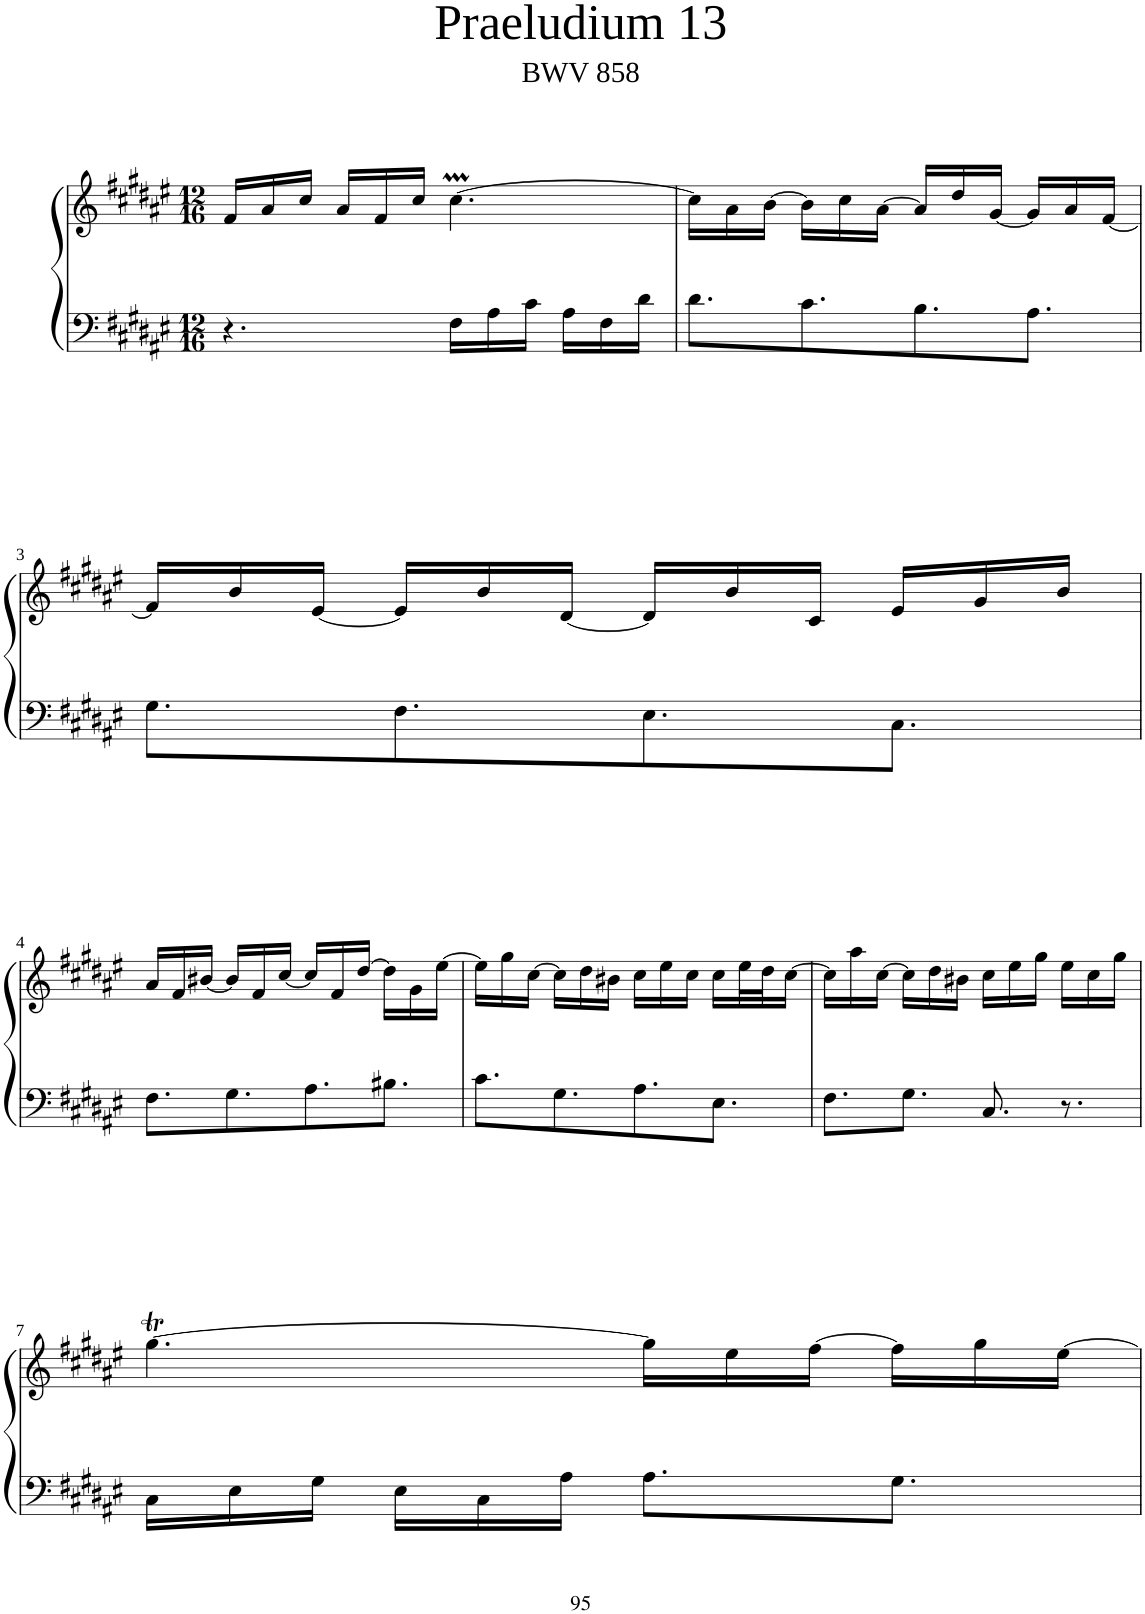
**kern	**kern
*part1	*part1
*staff2	*staff1
*I"Piano	*
*I'Pno	*
*clefF4	*clefG2
*k[f#c#g#d#a#e#]	*k[f#c#g#d#a#e#]
*M12/16	*M12/16
=1	=1
4.r	16f#/LL
.	16a#/
.	16cc#/JJ
.	16a#/LL
.	16f#/
.	16cc#/JJ
16F#\LL	[4.cc#M\
16A#\	.
16c#\JJ	.
16A#\LL	.
16F#\	.
16d#\JJ	.
=2	=2
8.d#\L	16cc#\LL]
.	16a#\
.	[16b\JJ
8.c#\	16b\LL]
.	16cc#\
.	[16a#\JJ
8.B\	16a#/LL]
.	16dd#/
.	[16g#/JJ
8.A#\J	16g#/LL]
.	16a#/
.	[16f#/JJ
!!LO:LB:g=z
=3	=3
8.G#\L	16f#/LL]
.	16b/
.	[16e#/JJ
8.F#\	16e#/LL]
.	16b/
.	[16d#/JJ
8.E#\	16d#/LL]
.	16b/
.	16c#/JJ
8.C#\J	16e#/LL
.	16g#/
.	16b/JJ
!!LO:LB:g=z
=4	=4
8.F#\L	16a#/LL
.	16f#/
.	[16b#X/JJ
8.G#\	16b#/LL]
.	16f#/
.	[16cc#/JJ
8.A#\	16cc#/LL]
.	16f#/
.	[16dd#/JJ
8.B#X\J	16dd#\LL]
.	16g#\
.	[16ee#\JJ
=5	=5
8.c#\L	16ee#\LL]
.	16gg#\
.	[16cc#\JJ
8.G#\	16cc#\LL]
.	16dd#\
.	16b#X\JJ
8.A#\	16cc#\LL
.	16ee#\
.	16cc#\JJ
8.E#\J	16cc#\LL
.	32ee#\L
.	32dd#\J
.	[16cc#\JJ
=6	=6
8.F#\L	16cc#\LL]
.	16aa#\
.	[16cc#\JJ
8.G#\J	16cc#\LL]
.	16dd#\
.	16b#X\JJ
8.C#/	16cc#\LL
.	16ee#\
.	16gg#\JJ
8.r	16ee#\LL
.	16cc#\
.	16gg#\JJ
!!LO:LB:g=z
=7	=7
16C#\LL	[4.gg#T\
16E#\	.
16G#\JJ	.
16E#\LL	.
16C#\	.
16A#\JJ	.
8.A#\L	16gg#\LL]
.	16ee#\
.	[16ff#\JJ
8.G#\J	16ff#\LL]
.	16gg#\
.	[16ee#\JJ
=	=
*-	*-
